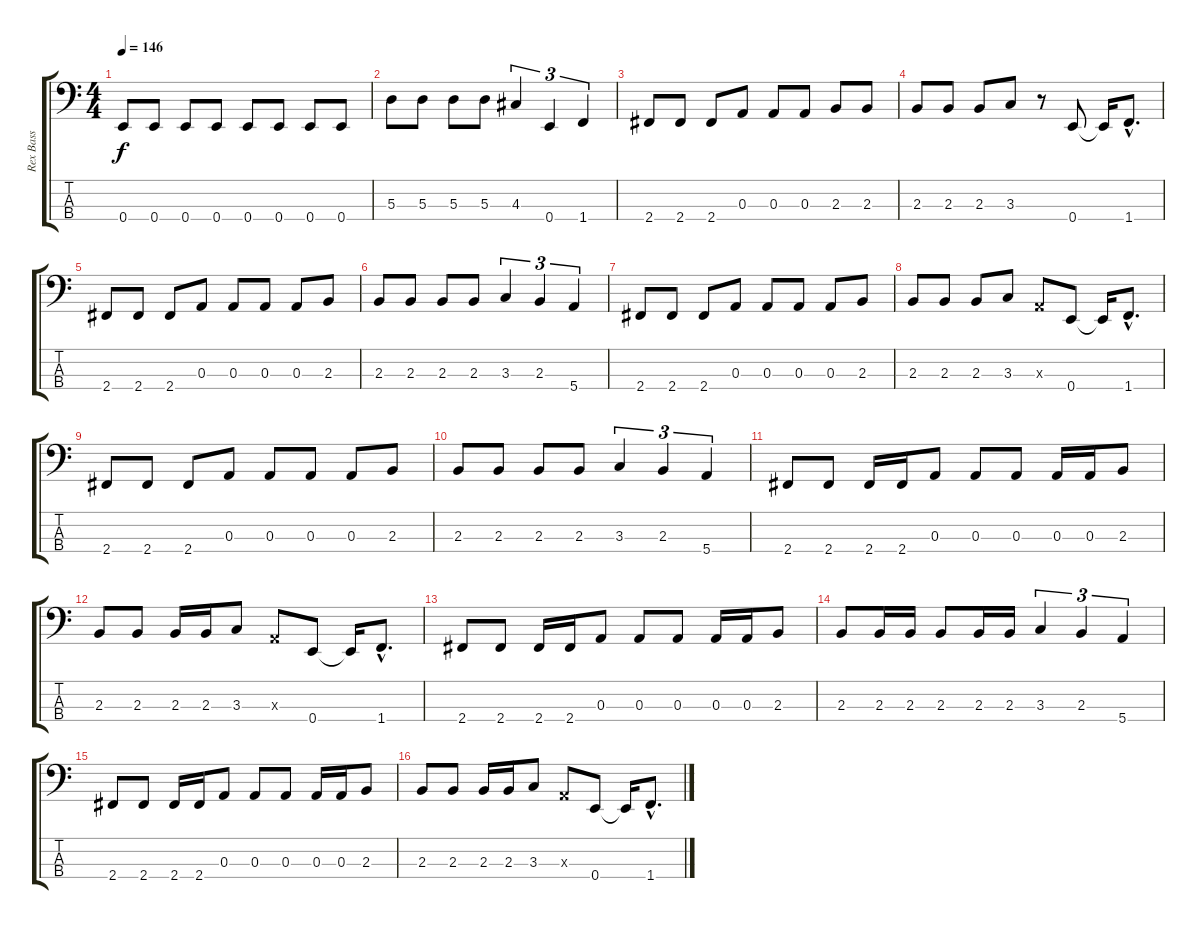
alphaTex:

\track ("Rex Bass" "Rex Bass") {instrument electricbasspick}
\staff {score tabs}
\tuning (G2 D2 A1 E1) {hide}
\ts (4 4)
\tempo 146
\clef f4
\ks c
0.4.8{dy f} 0.4.8 0.4.8 0.4.8 0.4.8 0.4.8 0.4.8 0.4.8 |
5.3.8 5.3.8 5.3.8 5.3.8 4.3.4{tu (3 2)} 0.4.4{tu (3 2)} 1.4.4{tu (3 2)} |
2.4.8 2.4.8 2.4.8 0.3.8 0.3.8 0.3.8 2.3.8 2.3.8 |
2.3.8 2.3.8 2.3.8 3.3.8 r.8 0.4.8 0.4{t}.16 1.4{hac}.8{d} |
2.4.8 2.4.8 2.4.8 0.3.8 0.3.8 0.3.8 0.3.8 2.3.8 |
2.3.8 2.3.8 2.3.8 2.3.8 3.3.4{tu (3 2)} 2.3.4{tu (3 2)} 5.4.4{tu (3 2)} |
2.4.8 2.4.8 2.4.8 0.3.8 0.3.8 0.3.8 0.3.8 2.3.8 |
2.3.8 2.3.8 2.3.8 3.3.8 0.3{x}.8 0.4.8 0.4{t}.16 1.4{hac}.8{d} |
2.4.8 2.4.8 2.4.8 0.3.8 0.3.8 0.3.8 0.3.8 2.3.8 |
2.3.8 2.3.8 2.3.8 2.3.8 3.3.4{tu (3 2)} 2.3.4{tu (3 2)} 5.4.4{tu (3 2)} |
2.4.8 2.4.8 2.4.16 2.4.16 0.3.8 0.3.8 0.3.8 0.3.16 0.3.16 2.3.8 |
2.3.8 2.3.8 2.3.16 2.3.16 3.3.8 0.3{x}.8 0.4.8 0.4{t}.16 1.4{hac}.8{d} |
2.4.8 2.4.8 2.4.16 2.4.16 0.3.8 0.3.8 0.3.8 0.3.16 0.3.16 2.3.8 |
2.3.8 2.3.16 2.3.16 2.3.8 2.3.16 2.3.16 3.3.4{tu (3 2)} 2.3.4{tu (3 2)} 5.4.4{tu (3 2)} |
2.4.8 2.4.8 2.4.16 2.4.16 0.3.8 0.3.8 0.3.8 0.3.16 0.3.16 2.3.8 |
2.3.8 2.3.8 2.3.16 2.3.16 3.3.8 0.3{x}.8 0.4.8 0.4{t}.16 1.4{hac}.8{d}
